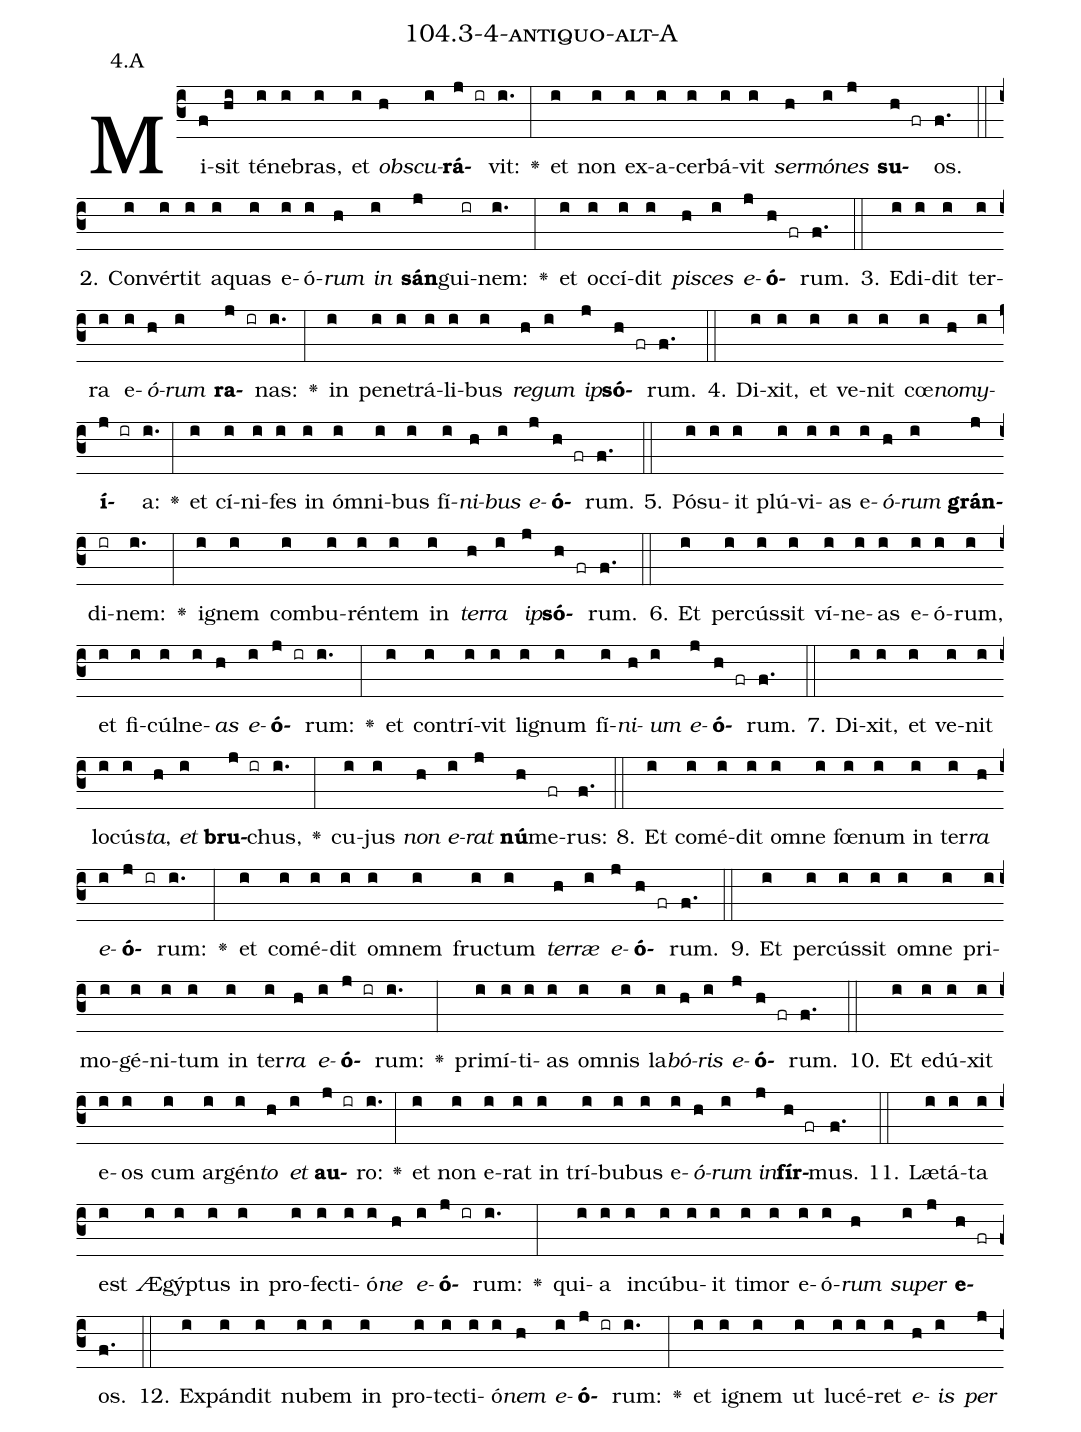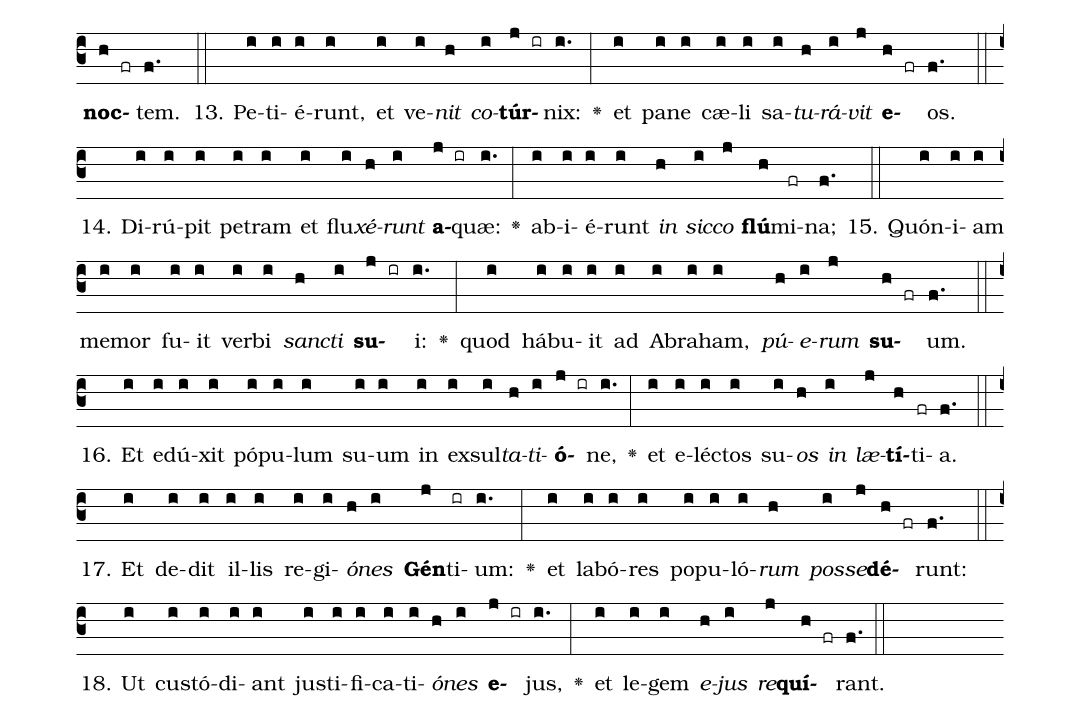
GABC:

name: 104.3-4-antiquo-alt-A;
annotation: 4.A;
%%
(c3)Mi(f)sit(hi) té(i)ne(i)bras,(i) et(i) <i>obs</i>(h)<i>cu</i>(i)<b>rá</b>(j ir)vit:(i.) <v>\greheightstar</v>(:) et(i) non(i) ex(i)a(i)cer(i)bá(i)vit(i) <i>ser</i>(h)<i>mó</i>(i)<i>nes</i>(j) <b>su</b>(h fr)os.(f.) (::)
2. Con(i)vér(i)tit(i) a(i)quas(i) e(i)ó(i)<i>rum</i>(h) <i>in</i>(i) <b>sán</b>(j)gui(ir)nem:(i.) <v>\greheightstar</v>(:) et(i) oc(i)cí(i)dit(i) <i>pi</i>(h)<i>sces</i>(i) <i>e</i>(j)<b>ó</b>(h fr)rum.(f.) (::)
3. E(i)di(i)dit(i) ter(i)ra(i) e(i)<i>ó</i>(h)<i>rum</i>(i) <b>ra</b>(j ir)nas:(i.) <v>\greheightstar</v>(:) in(i) pe(i)ne(i)trá(i)li(i)bus(i) <i>re</i>(h)<i>gum</i>(i) <i>ip</i>(j)<b>só</b>(h fr)rum.(f.) (::)
4. Di(i)xit,(i) et(i) ve(i)nit(i) cœ(i)<i>no</i>(h)<i>my</i>(i)<b>í</b>(j ir)a:(i.) <v>\greheightstar</v>(:) et(i) cí(i)ni(i)fes(i) in(i) óm(i)ni(i)bus(i) fí(i)<i>ni</i>(h)<i>bus</i>(i) <i>e</i>(j)<b>ó</b>(h fr)rum.(f.) (::)
5. Pó(i)su(i)it(i) plú(i)vi(i)as(i) e(i)<i>ó</i>(h)<i>rum</i>(i) <b>grán</b>(j)di(ir)nem:(i.) <v>\greheightstar</v>(:) i(i)gnem(i) com(i)bu(i)rén(i)tem(i) in(i) <i>ter</i>(h)<i>ra</i>(i) <i>ip</i>(j)<b>só</b>(h fr)rum.(f.) (::)
6. Et(i) per(i)cús(i)sit(i) ví(i)ne(i)as(i) e(i)ó(i)rum,(i) et(i) fi(i)cúl(i)ne(i)<i>as</i>(h) <i>e</i>(i)<b>ó</b>(j ir)rum:(i.) <v>\greheightstar</v>(:) et(i) con(i)trí(i)vit(i) li(i)gnum(i) fí(i)<i>ni</i>(h)<i>um</i>(i) <i>e</i>(j)<b>ó</b>(h fr)rum.(f.) (::)
7. Di(i)xit,(i) et(i) ve(i)nit(i) lo(i)cús(i)<i>ta</i>,(h) <i>et</i>(i) <b>bru</b>(j ir)chus,(i.) <v>\greheightstar</v>(:) cu(i)jus(i) <i>non</i>(h) <i>e</i>(i)<i>rat</i>(j) <b>nú</b>(h)me(fr)rus:(f.) (::)
8. Et(i) com(i)é(i)dit(i) om(i)ne(i) fœ(i)num(i) in(i) ter(i)<i>ra</i>(h) <i>e</i>(i)<b>ó</b>(j ir)rum:(i.) <v>\greheightstar</v>(:) et(i) com(i)é(i)dit(i) om(i)nem(i) fruc(i)tum(i) <i>ter</i>(h)<i>ræ</i>(i) <i>e</i>(j)<b>ó</b>(h fr)rum.(f.) (::)
9. Et(i) per(i)cús(i)sit(i) om(i)ne(i) pri(i)mo(i)gé(i)ni(i)tum(i) in(i) ter(i)<i>ra</i>(h) <i>e</i>(i)<b>ó</b>(j ir)rum:(i.) <v>\greheightstar</v>(:) pri(i)mí(i)ti(i)as(i) om(i)nis(i) la(i)<i>bó</i>(h)<i>ris</i>(i) <i>e</i>(j)<b>ó</b>(h fr)rum.(f.) (::)
10. Et(i) e(i)dú(i)xit(i) e(i)os(i) cum(i) ar(i)gén(i)<i>to</i>(h) <i>et</i>(i) <b>au</b>(j ir)ro:(i.) <v>\greheightstar</v>(:) et(i) non(i) e(i)rat(i) in(i) trí(i)bu(i)bus(i) e(i)<i>ó</i>(h)<i>rum</i>(i) <i>in</i>(j)<b>fír</b>(h fr)mus.(f.) (::)
11. Læ(i)tá(i)ta(i) est(i) Æ(i)gýp(i)tus(i) in(i) pro(i)fec(i)ti(i)ó(i)<i>ne</i>(h) <i>e</i>(i)<b>ó</b>(j ir)rum:(i.) <v>\greheightstar</v>(:) qui(i)a(i) in(i)cú(i)bu(i)it(i) ti(i)mor(i) e(i)ó(i)<i>rum</i>(h) <i>su</i>(i)<i>per</i>(j) <b>e</b>(h fr)os.(f.) (::)
12. Ex(i)pán(i)dit(i) nu(i)bem(i) in(i) pro(i)tec(i)ti(i)ó(i)<i>nem</i>(h) <i>e</i>(i)<b>ó</b>(j ir)rum:(i.) <v>\greheightstar</v>(:) et(i) i(i)gnem(i) ut(i) lu(i)cé(i)ret(i) <i>e</i>(h)<i>is</i>(i) <i>per</i>(j) <b>noc</b>(h fr)tem.(f.) (::)
13. Pe(i)ti(i)é(i)runt,(i) et(i) ve(i)<i>nit</i>(h) <i>co</i>(i)<b>túr</b>(j ir)nix:(i.) <v>\greheightstar</v>(:) et(i) pa(i)ne(i) cæ(i)li(i) sa(i)<i>tu</i>(h)<i>rá</i>(i)<i>vit</i>(j) <b>e</b>(h fr)os.(f.) (::)
14. Di(i)rú(i)pit(i) pe(i)tram(i) et(i) flu(i)<i>xé</i>(h)<i>runt</i>(i) <b>a</b>(j ir)quæ:(i.) <v>\greheightstar</v>(:) ab(i)i(i)é(i)runt(i) <i>in</i>(h) <i>sic</i>(i)<i>co</i>(j) <b>flú</b>(h)mi(fr)na;(f.) (::)
15. Quón(i)i(i)am(i) me(i)mor(i) fu(i)it(i) ver(i)bi(i) <i>sanc</i>(h)<i>ti</i>(i) <b>su</b>(j ir)i:(i.) <v>\greheightstar</v>(:) quod(i) há(i)bu(i)it(i) ad(i) A(i)bra(i)ham,(i) <i>pú</i>(h)<i>e</i>(i)<i>rum</i>(j) <b>su</b>(h fr)um.(f.) (::)
16. Et(i) e(i)dú(i)xit(i) pó(i)pu(i)lum(i) su(i)um(i) in(i) ex(i)sul(i)<i>ta</i>(h)<i>ti</i>(i)<b>ó</b>(j ir)ne,(i.) <v>\greheightstar</v>(:) et(i) e(i)léc(i)tos(i) su(i)<i>os</i>(h) <i>in</i>(i) <i>læ</i>(j)<b>tí</b>(h)ti(fr)a.(f.) (::)
17. Et(i) de(i)dit(i) il(i)lis(i) re(i)gi(i)<i>ó</i>(h)<i>nes</i>(i) <b>Gén</b>(j)ti(ir)um:(i.) <v>\greheightstar</v>(:) et(i) la(i)bó(i)res(i) po(i)pu(i)ló(i)<i>rum</i>(h) <i>pos</i>(i)<i>se</i>(j)<b>dé</b>(h fr)runt:(f.) (::)
18. Ut(i) cus(i)tó(i)di(i)ant(i) jus(i)ti(i)fi(i)ca(i)ti(i)<i>ó</i>(h)<i>nes</i>(i) <b>e</b>(j ir)jus,(i.) <v>\greheightstar</v>(:) et(i) le(i)gem(i) <i>e</i>(h)<i>jus</i>(i) <i>re</i>(j)<b>quí</b>(h fr)rant.(f.) (::)
